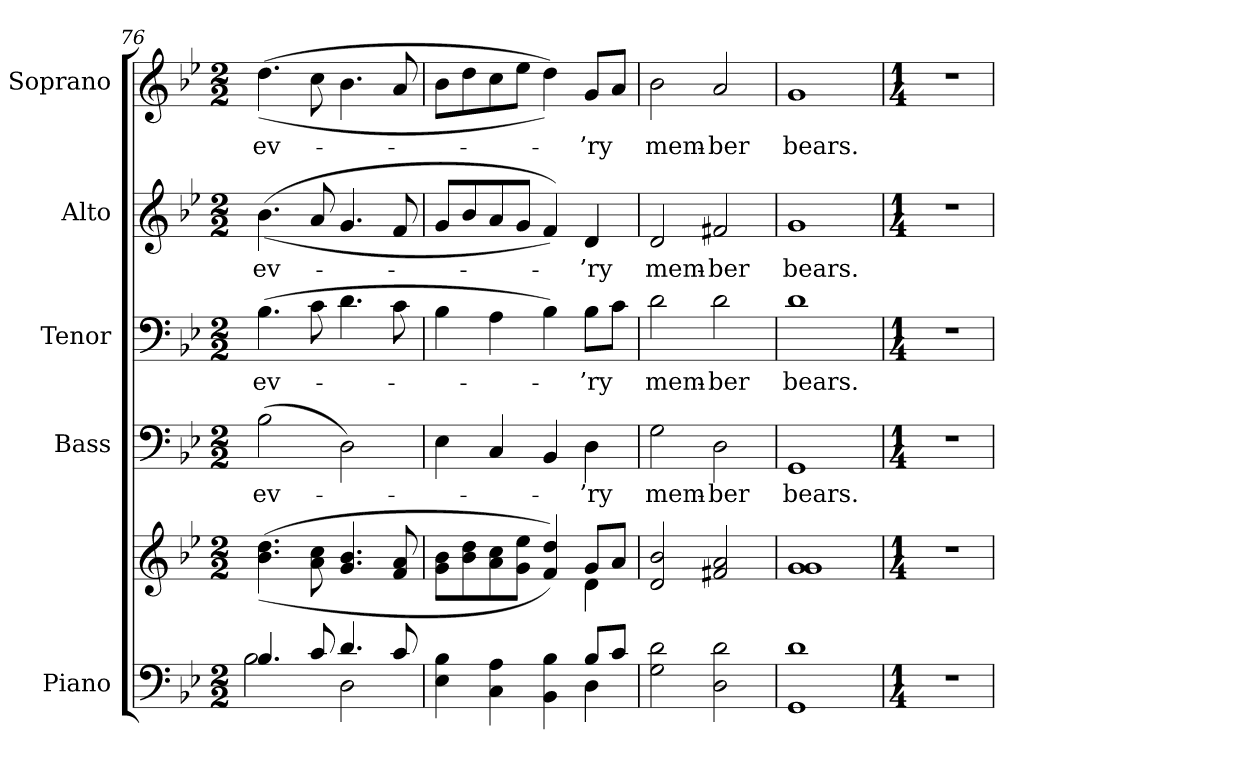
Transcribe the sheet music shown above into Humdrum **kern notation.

**kern	**kern	**kern	**text	**kern	**text	**kern	**text	**kern	**text
*part5	*part5	*part4	*part4	*part3	*part3	*part2	*part2	*part1	*part1
*staff6	*staff5	*staff4	*staff4	*staff3	*staff3	*staff2	*staff2	*staff1	*staff1
*I"Piano	*	*I"Bass	*	*I"Tenor	*	*I"Alto	*	*I"Soprano	*
*I'Pno.	*	*I'B.	*	*I'T.	*	*I'A.	*	*I'S.	*
!!LO:PB:g=z
*clefF4	*clefG2	*clefF4	*	*clefF4	*	*clefG2	*	*clefG2	*
*k[b-e-]	*k[b-e-]	*k[b-e-]	*	*k[b-e-]	*	*k[b-e-]	*	*k[b-e-]	*
*B-:	*B-:	*B-:	*	*B-:	*	*B-:	*	*B-:	*
*M2/2	*M2/2	*M2/2	*	*M2/2	*	*M2/2	*	*M2/2	*
=76	=76	=76	=76	=76	=76	=76	=76	=76	=76
*^	*	*	*	*	*	*	*	*	*
!	!	!	!	!LO:LY:b:color=#000000	!	!	!	!	!	!
!	!	!	!	!	!	!LO:LY:b:color=#000000	!	!	!	!
!	!	!	!	!	!	!	!	!LO:LY:b:color=#000000	!	!
!	!	!	!	!	!	!	!	!	!	!LO:LY:b:color=#000000
4.B-i/	2B-i\	((4.b-i\ 4.ddi	(2B-i\	ev-	(4.B-i\	ev-	((4.b-i\	ev-	((4.ddi\	ev-
8ci/	.	8ai\ 8cci	.	.	8ci\	.	8ai/	.	8cci\	.
4.di/	2Di\	4.gi/ 4.b-i	2Di\)	.	4.di\	.	4.gi/	.	4.b-i\	.
8ci/	.	8fi/ 8ai	.	.	8ci\	.	8fi/	.	8ai/	.
=77	=77	=77	=77	=77	=77	=77	=77	=77	=77	=77
*	*	*^	*	*	*	*	*	*	*	*
4E-i\ 4B-i	2ryy	8gi\ 8b-iL	2ryy	4E-i\	.	4B-i\	.	8gi/L	.	8b-i\L	.
.	.	8b-i\ 8ddi	.	.	.	.	.	8b-i/	.	8ddi\	.
4Ci\ 4Ai	.	8ai\ 8cci	.	4Ci/	.	4Ai\	.	8ai/	.	8cci\	.
.	.	8gi\ 8ee-iJ	.	.	.	.	.	8gi/J	.	8ee-i\J	.
4BB-i\ 4B-i	4ryy	4fi/ 4ddi))	4ryy	4BB-i/	.	4B-i\)	.	4fi/))	.	4ddi\))	.
!	!	!	!	!	!LO:LY:b:color=#000000	!	!	!	!	!	!
!	!	!	!	!	!	!	!LO:LY:b:color=#000000	!	!	!	!
!	!	!	!	!	!	!	!	!	!LO:LY:b:color=#000000	!	!
!	!	!	!	!	!	!	!	!	!	!	!LO:LY:b:color=#000000
8B-i/L	4Di\	8gi/L	4di\	4Di\	-’ry	8B-i\L	-’ry	4di/	-’ry	8gi/L	-’ry
8ci/J	.	8ai/J	.	.	.	8ci\J	.	.	.	8ai/J	.
*v	*v	*	*	*	*	*	*	*	*	*	*
*	*v	*v	*	*	*	*	*	*	*	*
=78	=78	=78	=78	=78	=78	=78	=78	=78	=78
!	!	!	!LO:LY:b:color=#000000	!	!	!	!	!	!
!	!	!	!	!	!LO:LY:b:color=#000000	!	!	!	!
!	!	!	!	!	!	!	!LO:LY:b:color=#000000	!	!
!	!	!	!	!	!	!	!	!	!LO:LY:b:color=#000000
2Gi\ 2di	2di/ 2b-i	2Gi\	mem-	2di\	mem-	2di/	mem-	2b-i\	mem-
!	!	!	!LO:LY:b:color=#000000	!	!	!	!	!	!
!	!	!	!	!	!LO:LY:b:color=#000000	!	!	!	!
!	!	!	!	!	!	!	!LO:LY:b:color=#000000	!	!
!	!	!	!	!	!	!	!	!	!LO:LY:b:color=#000000
2Di\ 2di	2f#Xi/ 2ai	2Di\	-ber	2di\	-ber	2f#Xi/	-ber	2ai/	-ber
!!LO:PB:g=z
=79	=79	=79	=79	=79	=79	=79	=79	=79	=79
!	!	!	!LO:LY:b:color=#000000	!	!	!	!	!	!
!	!	!	!	!	!LO:LY:b:color=#000000	!	!	!	!
!	!	!	!	!	!	!	!LO:LY:b:color=#000000	!	!
!	!	!	!	!	!	!	!	!	!LO:LY:b:color=#000000
1GGi 1di	1gi 1gi	1GGi	bears.	1di	bears.	1gi	bears.	1gi	bears.
=80	=80	=80	=80	=80	=80	=80	=80	=80	=80
*M1/4	*M1/4	*M1/4	*	*M1/4	*	*M1/4	*	*M1/4	*
!LO:N:vis=1	!LO:N:vis=1	!LO:N:vis=1	!	!LO:N:vis=1	!	!LO:N:vis=1	!	!LO:N:vis=1	!
4r	4r	4r	.	4r	.	4r	.	4r	.
=	=	=	=	=	=	=	=	=	=
*-	*-	*-	*-	*-	*-	*-	*-	*-	*-
